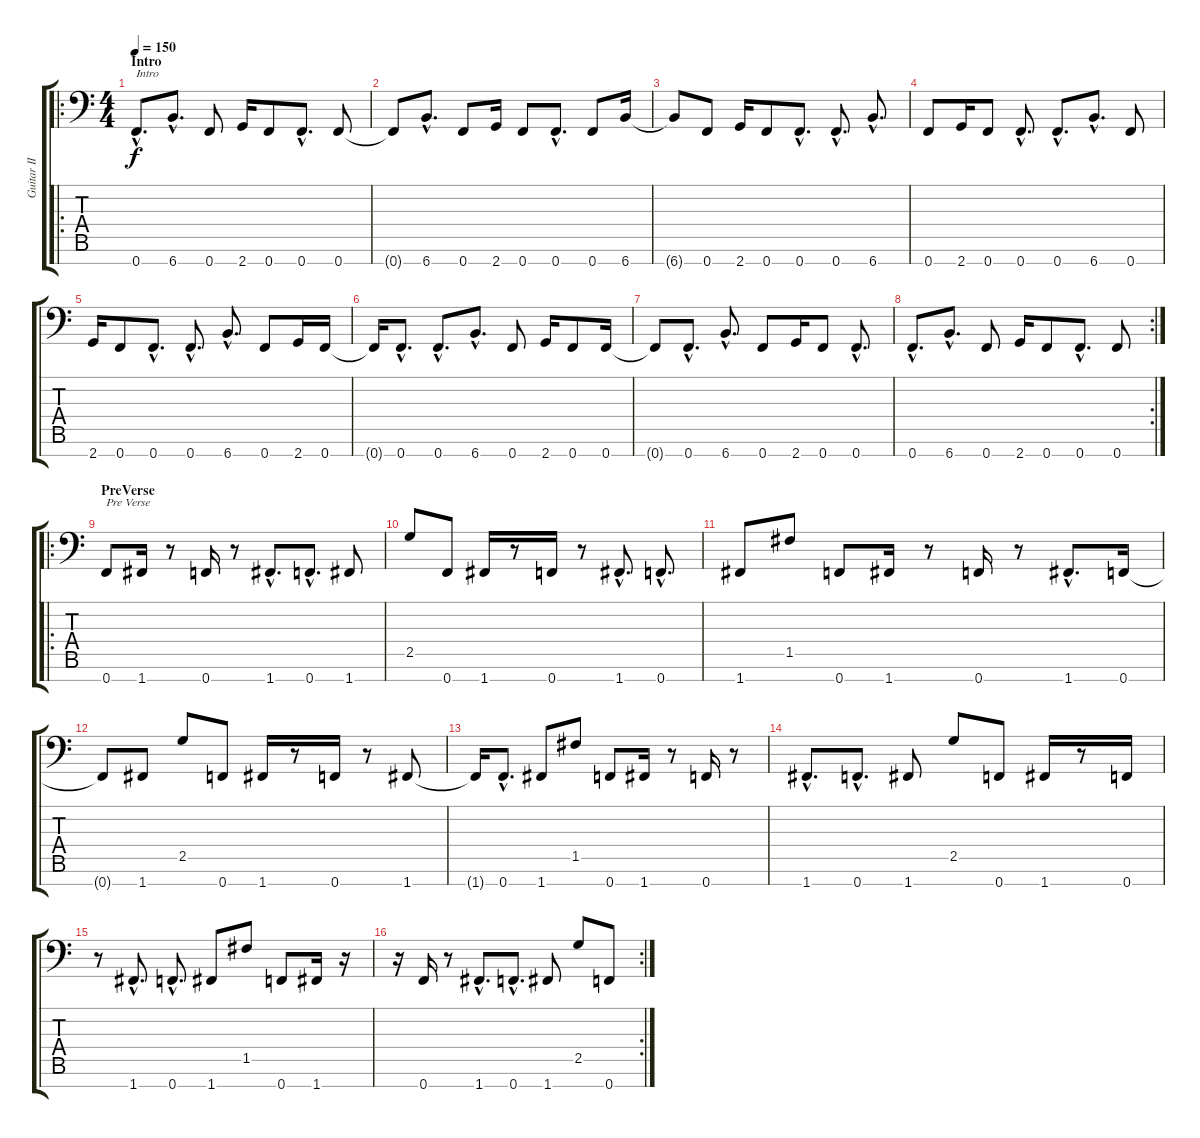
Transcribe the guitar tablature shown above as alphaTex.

\track ("Guitar II [Martin Hagstrom]" "Guitar II ") {instrument distortionguitar}
\staff {score tabs}
\tuning (C4 G3 Eb3 Bb2 F2 C2 F1) {hide}
\ro
\ts (4 4)
\section ("" "Intro")
\tempo 150
\clef f4
\ks c
0.7{hac}.8{d txt "Intro" dy f instrument distortionguitar} 6.7{hac}.8{d} 0.7.8 2.7.16 0.7.8 0.7{hac}.8{d} 0.7.8 |
0.7{t}.8 6.7{hac}.8{d} 0.7.8 2.7.16 0.7.8 0.7{hac}.8{d} 0.7.8 6.7.16 |
6.7{t}.8 0.7.8 2.7.16 0.7.8 0.7{hac}.8{d} 0.7{hac}.8{d} 6.7{hac}.8{d} |
0.7.8 2.7.16 0.7.8 0.7{hac}.8{d} 0.7{hac}.8{d} 6.7{hac}.8{d} 0.7.8 |
2.7.16 0.7.8 0.7{hac}.8{d} 0.7{hac}.8{d} 6.7{hac}.8{d} 0.7.8 2.7.16 0.7.16 |
0.7{t}.16 0.7{hac}.8{d} 0.7{hac}.8{d} 6.7{hac}.8{d} 0.7.8 2.7.16 0.7.8 0.7.16 |
0.7{t}.8 0.7{hac}.8{d} 6.7{hac}.8{d} 0.7.8 2.7.16 0.7.8 0.7{hac}.8{d} |
\rc 2
0.7{hac}.8{d} 6.7{hac}.8{d} 0.7.8 2.7.16 0.7.8 0.7{hac}.8{d} 0.7.8 |
\ro
\section ("" "PreVerse")
0.7.8{txt "Pre Verse"} 1.7.16 r.8 0.7.16 r.8 1.7{hac}.8{d} 0.7{hac}.8{d} 1.7.8 |
2.5.8 0.7.8 1.7.16 r.8 0.7.16 r.8 1.7{hac}.8{d} 0.7{hac}.8{d} |
1.7.8 1.5.8 0.7.8 1.7.16 r.8 0.7.16 r.8 1.7{hac}.8{d} 0.7.16 |
0.7{t}.8 1.7.8 2.5.8 0.7.8 1.7.16 r.8 0.7.16 r.8 1.7.8 |
1.7{t}.16 0.7{hac}.8{d} 1.7.8 1.5.8 0.7.8 1.7.16 r.8 0.7.16 r.8 |
1.7{hac}.8{d} 0.7{hac}.8{d} 1.7.8 2.5.8 0.7.8 1.7.16 r.8 0.7.16 |
r.8 1.7{hac}.8{d} 0.7{hac}.8{d} 1.7.8 1.5.8 0.7.8 1.7.16 r.16 |
\rc 2
r.16 0.7.16 r.8 1.7{hac}.8{d} 0.7{hac}.8{d} 1.7.8 2.5.8 0.7.8
